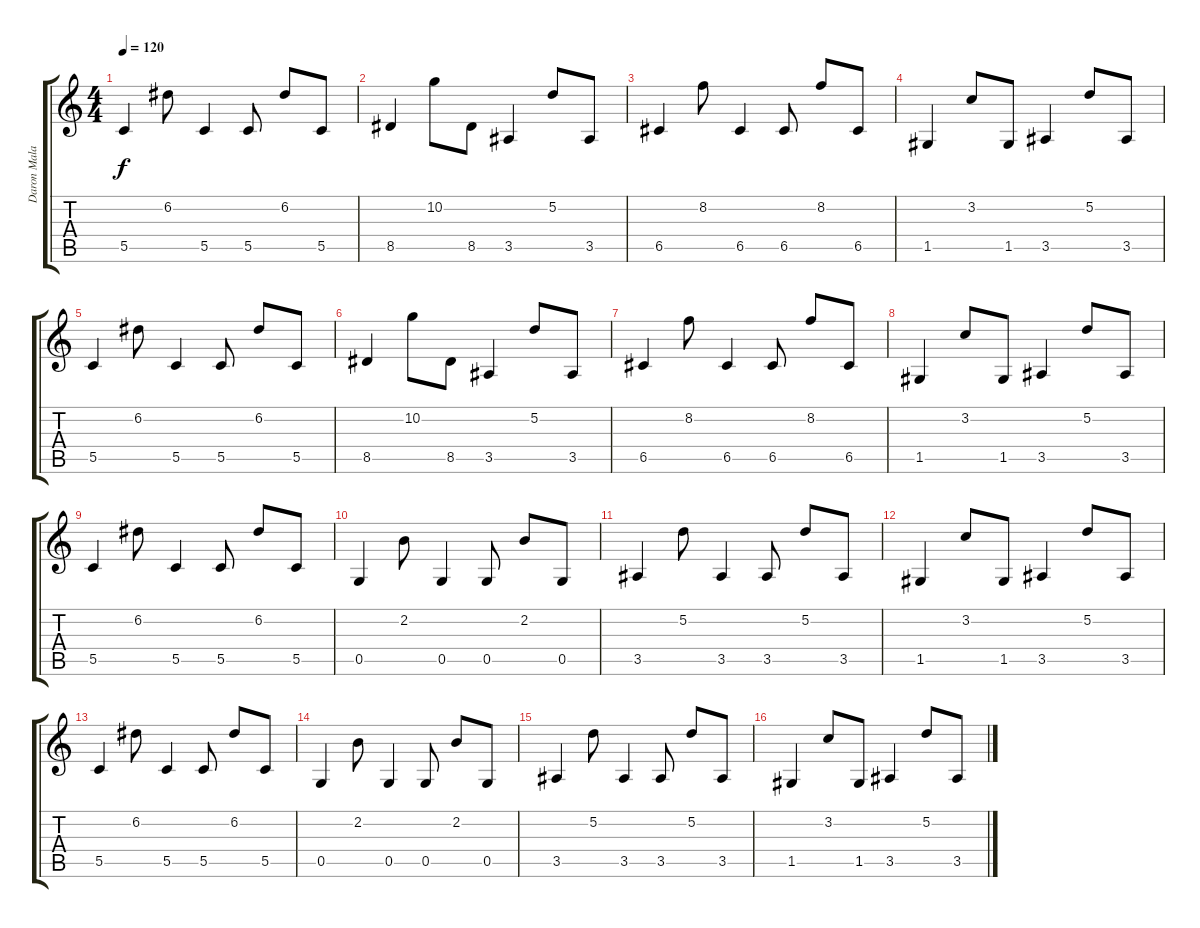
\track ("Daron Malakian-Guitar" "Daron Mala") {instrument acousticguitarsteel}
\staff {score tabs}
\tuning (D4 A3 F3 C3 G2 C2) {hide}
\ts (4 4)
\tempo 120
\clef g2
\ks c
5.5.4{dy f} 6.2.8 5.5.4 5.5.8 6.2.8 5.5.8 |
8.5.4 10.2.8 8.5.8 3.5.4 5.2.8 3.5.8 |
6.5.4 8.2.8 6.5.4 6.5.8 8.2.8 6.5.8 |
1.5.4 3.2.8 1.5.8 3.5.4 5.2.8 3.5.8 |
5.5.4 6.2.8 5.5.4 5.5.8 6.2.8 5.5.8 |
8.5.4 10.2.8 8.5.8 3.5.4 5.2.8 3.5.8 |
6.5.4 8.2.8 6.5.4 6.5.8 8.2.8 6.5.8 |
1.5.4 3.2.8 1.5.8 3.5.4 5.2.8 3.5.8 |
5.5.4 6.2.8 5.5.4 5.5.8 6.2.8 5.5.8 |
0.5.4 2.2.8 0.5.4 0.5.8 2.2.8 0.5.8 |
3.5.4 5.2.8 3.5.4 3.5.8 5.2.8 3.5.8 |
1.5.4 3.2.8 1.5.8 3.5.4 5.2.8 3.5.8 |
5.5.4 6.2.8 5.5.4 5.5.8 6.2.8 5.5.8 |
0.5.4 2.2.8 0.5.4 0.5.8 2.2.8 0.5.8 |
3.5.4 5.2.8 3.5.4 3.5.8 5.2.8 3.5.8 |
1.5.4 3.2.8 1.5.8 3.5.4 5.2.8 3.5.8
